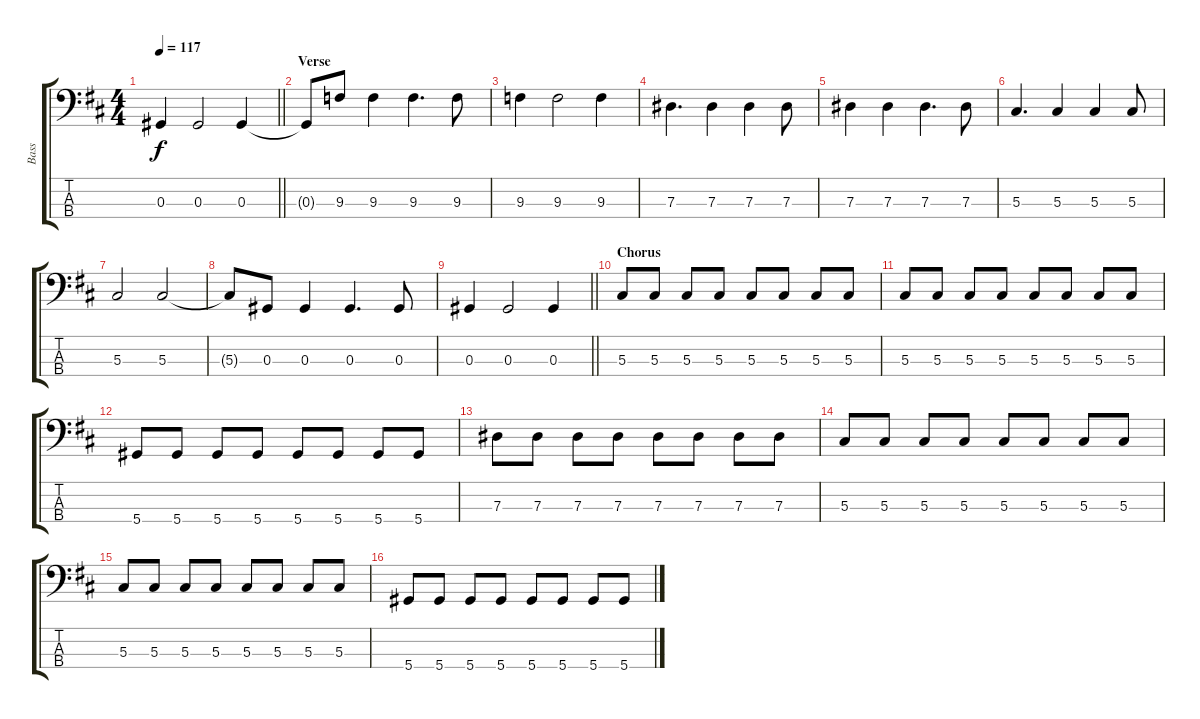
\track ("Bass" "Bass") {instrument electricbassfinger}
\staff {score tabs}
\tuning (Gb2 Db2 Ab1 Eb1) {hide}
\ts (4 4)
\tempo 117
\clef f4
\barLineRight lightlight
\ks d
0.3.4{dy f} 0.3.2 0.3.4 |
\section ("" "Verse")
0.3{t}.8 9.3.8 9.3.4 9.3.4{d} 9.3.8 |
9.3.4 9.3.2 9.3.4 |
7.3.4{d} 7.3.4 7.3.4 7.3.8 |
7.3.4 7.3.4 7.3.4{d} 7.3.8 |
5.3.4{d} 5.3.4 5.3.4 5.3.8 |
5.3.2 5.3.2 |
5.3{t}.8 0.3.8 0.3.4 0.3.4{d} 0.3.8 |
\barLineRight lightlight
0.3.4 0.3.2 0.3.4 |
\section ("" "Chorus")
5.3.8 5.3.8 5.3.8 5.3.8 5.3.8 5.3.8 5.3.8 5.3.8 |
5.3.8 5.3.8 5.3.8 5.3.8 5.3.8 5.3.8 5.3.8 5.3.8 |
5.4.8 5.4.8 5.4.8 5.4.8 5.4.8 5.4.8 5.4.8 5.4.8 |
7.3.8 7.3.8 7.3.8 7.3.8 7.3.8 7.3.8 7.3.8 7.3.8 |
5.3.8 5.3.8 5.3.8 5.3.8 5.3.8 5.3.8 5.3.8 5.3.8 |
5.3.8 5.3.8 5.3.8 5.3.8 5.3.8 5.3.8 5.3.8 5.3.8 |
5.4.8 5.4.8 5.4.8 5.4.8 5.4.8 5.4.8 5.4.8 5.4.8
